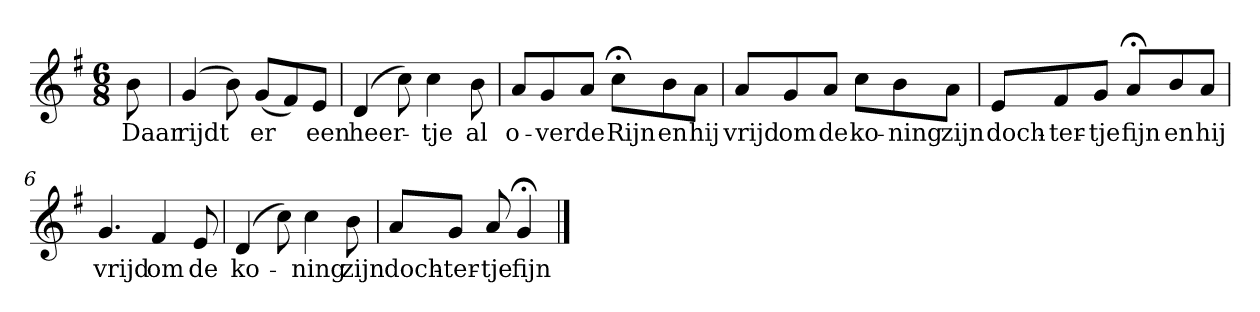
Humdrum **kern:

**kern	**text
*part1	*part1
*staff1	*staff1
*k[f#]	*
*G:	*
*M6/8	*
*MM120	*
=	=
8b	Daar
=1	=1
(4g	rijdt
8b)	.
(8gL	er
8f#)	.
8eJ	een
=2	=2
(4d	heer-
8cc)	.
4cc	-tje
8b	al
=3	=3
8aL	o-
8g	-ver
8aJ	de
8cc;<L	Rijn
8b	en
8aJ	hij
=4	=4
8aL	vrijd
8g	om
8aJ	de
8ccL	ko-
8b	-ning
8aJ	zijn
=5	=5
8eL	doch-
8f#	-ter-
8gJ	-tje
8a;<L	fijn
8b	en
8aJ	hij
=6	=6
4.g	vrijd
4f#	om
8e	de
=7	=7
(4d	ko-
8cc)	.
4cc	-ning
8b	zijn
=8	=8
8aL	doch-
8gJ	-ter-
8a	-tje
4g;<	fijn
==	==
*-	*-
